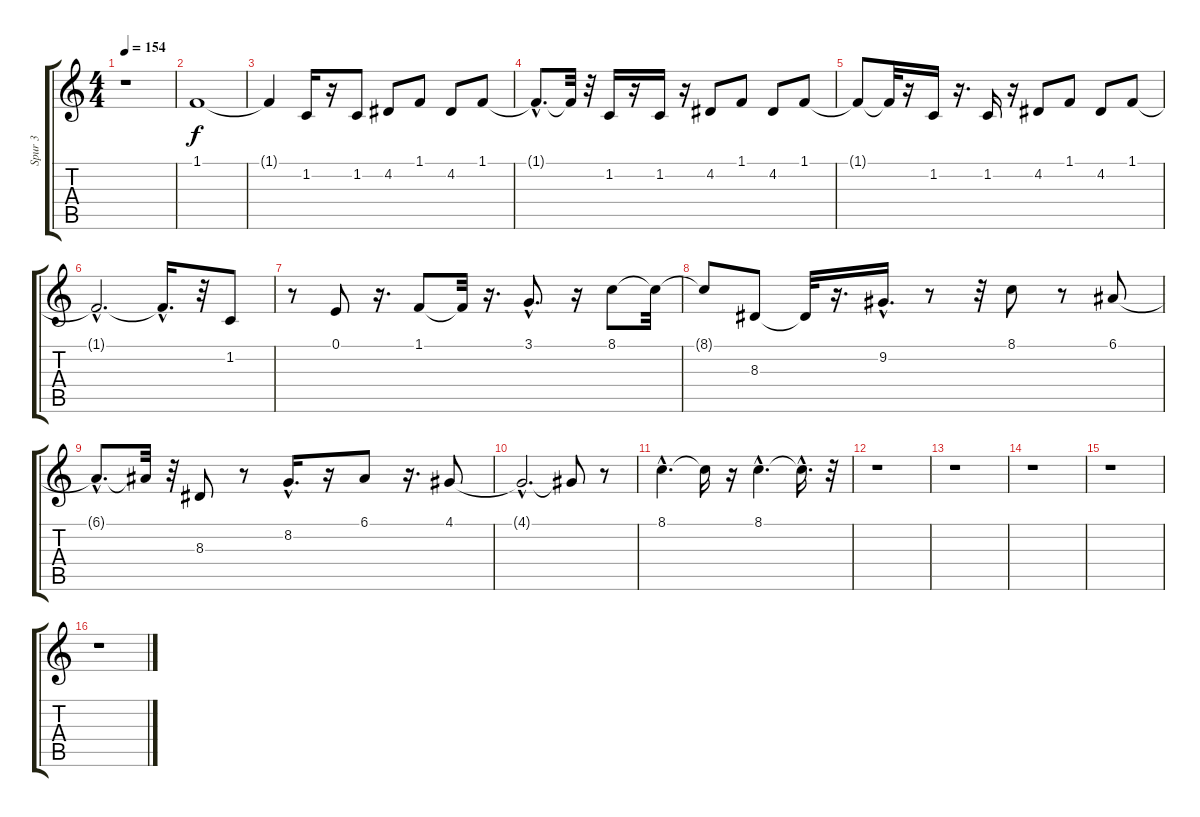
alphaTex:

\track ("Spur 3" "Spur 3") {instrument acousticgrandpiano}
\staff {score tabs}
\tuning (E4 B3 G3 D3 A2 E2) {hide}
\ts (4 4)
\tempo 154
\clef g2
\ks c
r.1{dy f instrument acousticgrandpiano} |
1.1.1{volume 12 balance 4 instrument lead5charang} |
1.1{t}.4 1.2.16 r.16 1.2.8 4.2.8 1.1.8 4.2.8 1.1.8 |
1.1{hac t}.8{d} 1.1{t}.32 r.32 1.2.16 r.16 1.2.16 r.16 4.2.8 1.1.8 4.2.8 1.1.8 |
1.1{t}.8 1.1{t}.32 r.16 1.2.16 r.16{d} 1.2.16 r.16 4.2.8 1.1.8 4.2.8 1.1.8 |
1.1{hac t}.2{d} 1.1{hac t}.16{d} r.32 1.2.8 |
r.8 0.1.8 r.16{d} 1.1.8 1.1{t}.32 r.16{d} 3.1{hac}.8{d} r.16 8.1.8 8.1{t}.32 |
8.1{t}.8 8.3.8 8.3{t}.32 r.16{d} 9.2{hac}.16{d} r.8 r.32 8.1.8 r.8 6.1.8 |
6.1{hac t}.8{d} 6.1{t}.32 r.32 8.3.8 r.8 8.2{hac}.16{d} r.16 6.1.8 r.16{d} 4.1.8 |
4.1{hac t}.2{d} 4.1{t}.8 r.8 |
8.1{hac}.4{d} 8.1{t}.16 r.16 8.1{hac}.4{d} 8.1{hac t}.16{d} r.32 |
r.1 |
r.1 |
r.1 |
r.1 |
r.1
